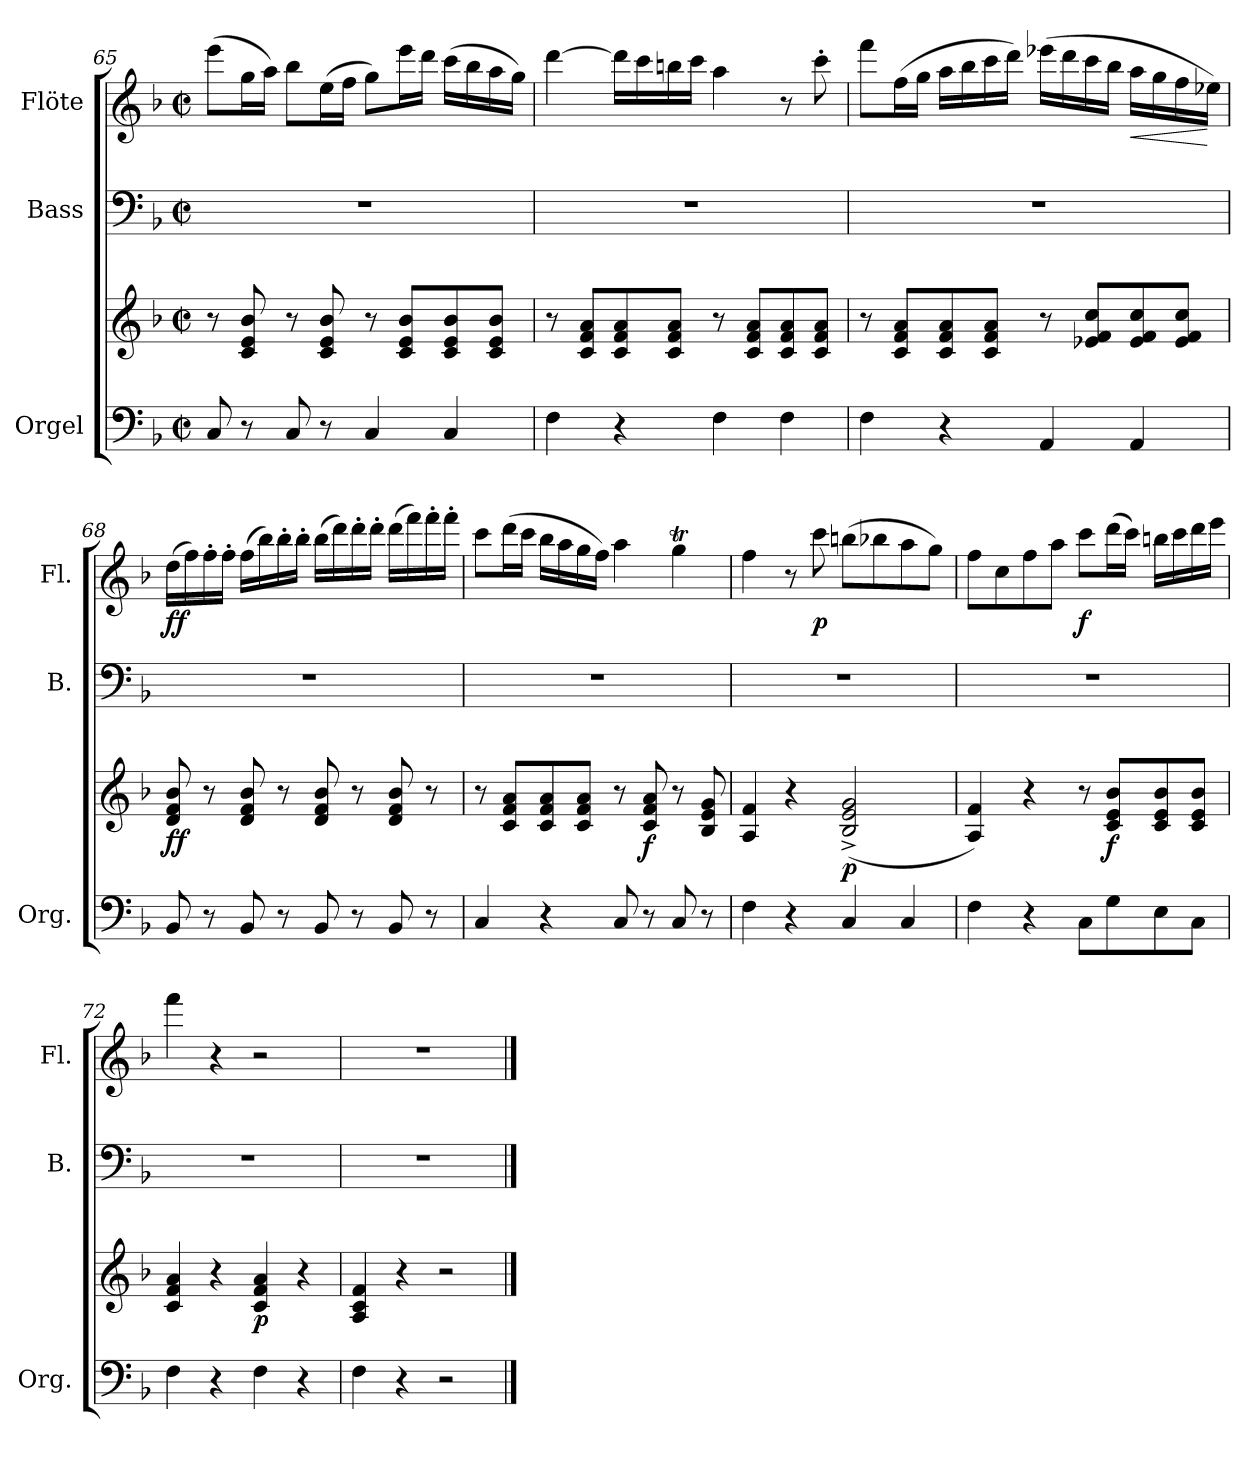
**kern	**kern	**dynam	**kern	**kern	**dynam
*part3	*part3	*part3	*part2	*part1	*part1
*staff4	*staff3	*staff3/4	*staff2	*staff1	*staff1
*I"Orgel	*	*	*I"Bass	*I"Flöte	*
*I'Org.	*	*	*I'B.	*I'Fl.	*
*clefF4	*clefG2	*	*clefF4	*clefG2	*
*k[b-]	*k[b-]	*	*k[b-]	*k[b-]	*
*F:	*F:	*	*F:	*F:	*
*M2/2	*M2/2	*	*M2/2	*M2/2	*
*met(c|)	*met(c|)	*	*met(c|)	*met(c|)	*
=65	=65	=65	=65	=65	=65
8C/	8r	.	1r	(>8eee\L	.
8r	8c/ 8e/ 8b-/	.	.	16gg\L	.
.	.	.	.	16aa\JJ)	.
8C/	8r	.	.	8bb-\L	.
8r	8c/ 8e/ 8b-/	.	.	(>16ee\L	.
.	.	.	.	16ff\JJ	.
4C/	8r	.	.	8gg\L)	.
.	8c/ 8e/ 8b-/L	.	.	16eee\L	.
.	.	.	.	16ddd\JJ	.
4C/	8c/ 8e/ 8b-/	.	.	(>16ccc\LL	.
.	.	.	.	16bb-\	.
.	8c/ 8e/ 8b-/J	.	.	16aa\	.
.	.	.	.	16gg\JJ)	.
=66	=66	=66	=66	=66	=66
4F\	8r	.	1r	[4ddd\	.
.	8c/ 8f/ 8a/L	.	.	.	.
4r	8c/ 8f/ 8a/	.	.	16ddd\LL]	.
.	.	.	.	16ccc\	.
.	8c/ 8f/ 8a/J	.	.	16bbn\	.
.	.	.	.	16ccc\JJ	.
4F\	8r	.	.	4aa\	.
.	8c/ 8f/ 8a/L	.	.	.	.
4F\	8c/ 8f/ 8a/	.	.	8r	.
.	8c/ 8f/ 8a/J	.	.	8ccc'>\	.
!!LO:LB:g=z
=67	=67	=67	=67	=67	=67
4F\	8r	.	1r	8fff\L	.
.	8c/ 8f/ 8a/L	.	.	(>16ff\L	.
.	.	.	.	16gg\JJ	.
4r	8c/ 8f/ 8a/	.	.	16aa\LL	.
.	.	.	.	16bb-\	.
.	8c/ 8f/ 8a/J	.	.	16ccc\	.
.	.	.	.	16ddd\JJ)	.
4AA/	8r	.	.	(>16eee-X\LL	.
.	.	.	.	16ddd\	.
.	8e-X/ 8f/ 8cc/L	.	.	16ccc\	.
.	.	.	.	16bb-\JJ	.
!	!	!	!	!	!LO:HP:b
4AA/	8e-/ 8f/ 8cc/	.	.	16aa\LL	<
.	.	.	.	16gg\	.
.	8e-/ 8f/ 8cc/J	.	.	16ff\	.
.	.	.	.	16ee-X\JJ)	[
=68	=68	=68	=68	=68	=68
!	!	!LO:DY:b	!	!	!LO:DY:b
8BB-/	8d/ 8f/ 8b-/	ff	1r	(>16dd\LL	ff
.	.	.	.	16ff\)	.
8r	8r	.	.	16ff'>\	.
.	.	.	.	16ff'>\JJ	.
8BB-/	8d/ 8f/ 8b-/	.	.	(>16ff\LL	.
.	.	.	.	16bb-\)	.
8r	8r	.	.	16bb-'>\	.
.	.	.	.	16bb-'>\JJ	.
8BB-/	8d/ 8f/ 8b-/	.	.	(>16bb-\LL	.
.	.	.	.	16ddd\)	.
8r	8r	.	.	16ddd'>\	.
.	.	.	.	16ddd'>\JJ	.
8BB-/	8d/ 8f/ 8b-/	.	.	(>16ddd\LL	.
.	.	.	.	16fff\)	.
8r	8r	.	.	16fff'>\	.
.	.	.	.	16fff'>\JJ	.
=69	=69	=69	=69	=69	=69
4C/	8r	.	1r	8ccc\L	.
.	8c/ 8f/ 8a/L	.	.	(>16ddd\L	.
.	.	.	.	16ccc\JJ	.
4r	8c/ 8f/ 8a/	.	.	16bb-\LL	.
.	.	.	.	16aa\	.
.	8c/ 8f/ 8a/J	.	.	16gg\	.
.	.	.	.	16ff\JJ)	.
8C/	8r	.	.	4aa\	.
!	!	!LO:DY:b	!	!	!
8r	8c/ 8f/ 8a/	f	.	.	.
8C/	8r	.	.	4ggT\	.
8r	8B-/ 8e/ 8g/	.	.	.	.
!!LO:PB:g=z
=70	=70	=70	=70	=70	=70
4F\	4A/ 4f/	.	1r	4ff\	.
4r	4r	.	.	8r	.
!	!	!	!	!	!LO:DY:b
.	.	.	.	8ccc\	p
!	!	!LO:DY:b	!	!	!
4C/	(2B-/^> 2e/^> 2g/^>	p	.	(>8bbn\L	.
.	.	.	.	8bb-X\	.
4C/	.	.	.	8aa\	.
.	.	.	.	8gg\J)	.
=71	=71	=71	=71	=71	=71
4F\	4A/ 4f/)	.	1r	8ff\L	.
.	.	.	.	8cc\	.
4r	4r	.	.	8ff\	.
.	.	.	.	8aa\J	.
!	!	!	!	!	!LO:DY:b
8C\L	8r	.	.	8ccc\L	f
!	!	!LO:DY:b	!	!	!
8G\	8c/ 8e/ 8b-/L	f	.	(>16ddd\L	.
.	.	.	.	16ccc\JJ)	.
8E\	8c/ 8e/ 8b-/	.	.	16bbn\LL	.
.	.	.	.	16ccc\	.
8C\J	8c/ 8e/ 8b-/J	.	.	16ddd\	.
.	.	.	.	16eee\JJ	.
=72	=72	=72	=72	=72	=72
4F\	4c/ 4f/ 4a/	.	1r	4fff\	.
4r	4r	.	.	4r	.
!	!	!LO:DY:b	!	!	!
4F\	4c/ 4f/ 4a/	p	.	2r	.
4r	4r	.	.	.	.
=73	=73	=73	=73	=73	=73
4F\	4A/ 4c/ 4f/	.	1r	1r	.
4r	4r	.	.	.	.
2r	2r	.	.	.	.
==	==	==	==	==	==
*-	*-	*-	*-	*-	*-
